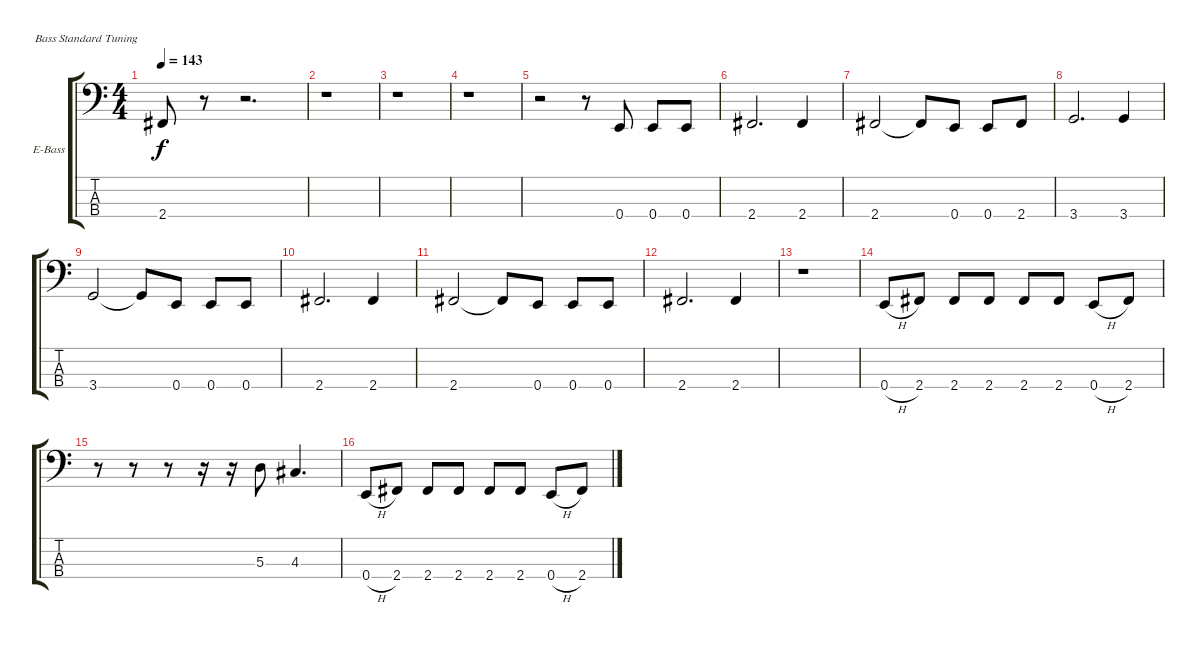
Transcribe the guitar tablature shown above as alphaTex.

\bracketExtendMode groupsimilarinstruments
\firstSystemTrackNameOrientation horizontal
\otherSystemsTrackNameOrientation horizontal
\track ("Baixo" "E-Bass") {instrument electricbassfinger}
\staff {score tabs}
\tuning (G2 D2 A1 E1)
\ts (4 4)
\tempo 143
\clef f4
\ks c
2.4.8{dy f} r.8 r.2{d} |
r.1 |
r.1 |
r.1 |
r.2 r.8 0.4.8 0.4.8 0.4.8 |
2.4.2{d} 2.4.4 |
2.4.2 2.4{t}.8 0.4.8 0.4.8 2.4.8 |
3.4.2{d} 3.4.4 |
3.4.2 3.4{t}.8 0.4.8 0.4.8 0.4.8 |
2.4.2{d} 2.4.4 |
2.4.2 2.4{t}.8 0.4.8 0.4.8 0.4.8 |
2.4.2{d} 2.4.4 |
r.1 |
0.4{h}.8 2.4.8 2.4.8 2.4.8 2.4.8 2.4.8 0.4{h}.8 2.4.8 |
r.8 r.8 r.8 r.16 r.16 5.3.8 4.3.4{d} |
0.4{h}.8 2.4.8 2.4.8 2.4.8 2.4.8 2.4.8 0.4{h}.8 2.4.8
